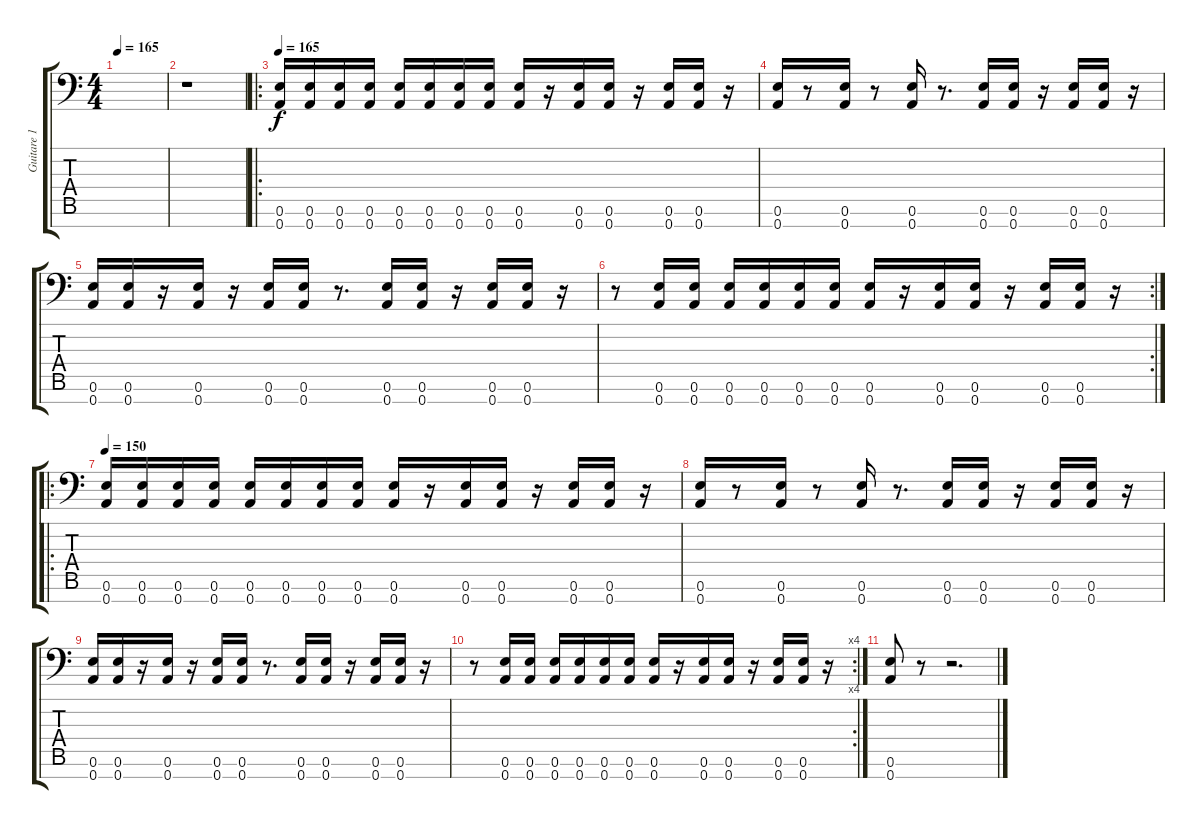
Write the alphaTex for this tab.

\track ("Guitare 1" "Guitare 1") {instrument distortionguitar}
\staff {score tabs}
\tuning (E4 B3 G3 D3 A2 E2 A1) {hide}
\ts (4 4)
\tempo 165
\clef f4
\ks c
|
r.1 |
\ro
\tempo 165
(0.6 0.7).16 (0.6 0.7).16 (0.6 0.7).16 (0.6 0.7).16 (0.6 0.7).16 (0.6 0.7).16 (0.6 0.7).16 (0.6 0.7).16 (0.6 0.7).16 r.16 (0.6 0.7).16 (0.6 0.7).16 r.16 (0.6 0.7).16 (0.6 0.7).16 r.16 |
(0.6 0.7).16 r.8 (0.6 0.7).16 r.8 (0.6 0.7).16 r.8{d} (0.6 0.7).16 (0.6 0.7).16 r.16 (0.6 0.7).16 (0.6 0.7).16 r.16 |
(0.6 0.7).16 (0.6 0.7).16 r.16 (0.6 0.7).16 r.16 (0.6 0.7).16 (0.6 0.7).16 r.8{d} (0.6 0.7).16 (0.6 0.7).16 r.16 (0.6 0.7).16 (0.6 0.7).16 r.16 |
\rc 2
r.8 (0.6 0.7).16 (0.6 0.7).16 (0.6 0.7).16 (0.6 0.7).16 (0.6 0.7).16 (0.6 0.7).16 (0.6 0.7).16 r.16 (0.6 0.7).16 (0.6 0.7).16 r.16 (0.6 0.7).16 (0.6 0.7).16 r.16 |
\ro
\tempo 150
(0.6 0.7).16 (0.6 0.7).16 (0.6 0.7).16 (0.6 0.7).16 (0.6 0.7).16 (0.6 0.7).16 (0.6 0.7).16 (0.6 0.7).16 (0.6 0.7).16 r.16 (0.6 0.7).16 (0.6 0.7).16 r.16 (0.6 0.7).16 (0.6 0.7).16 r.16 |
(0.6 0.7).16 r.8 (0.6 0.7).16 r.8 (0.6 0.7).16 r.8{d} (0.6 0.7).16 (0.6 0.7).16 r.16 (0.6 0.7).16 (0.6 0.7).16 r.16 |
(0.6 0.7).16 (0.6 0.7).16 r.16 (0.6 0.7).16 r.16 (0.6 0.7).16 (0.6 0.7).16 r.8{d} (0.6 0.7).16 (0.6 0.7).16 r.16 (0.6 0.7).16 (0.6 0.7).16 r.16 |
\rc 4
r.8 (0.6 0.7).16 (0.6 0.7).16 (0.6 0.7).16 (0.6 0.7).16 (0.6 0.7).16 (0.6 0.7).16 (0.6 0.7).16 r.16 (0.6 0.7).16 (0.6 0.7).16 r.16 (0.6 0.7).16 (0.6 0.7).16 r.16 |
(0.6 0.7).8 r.8 r.2{d}
